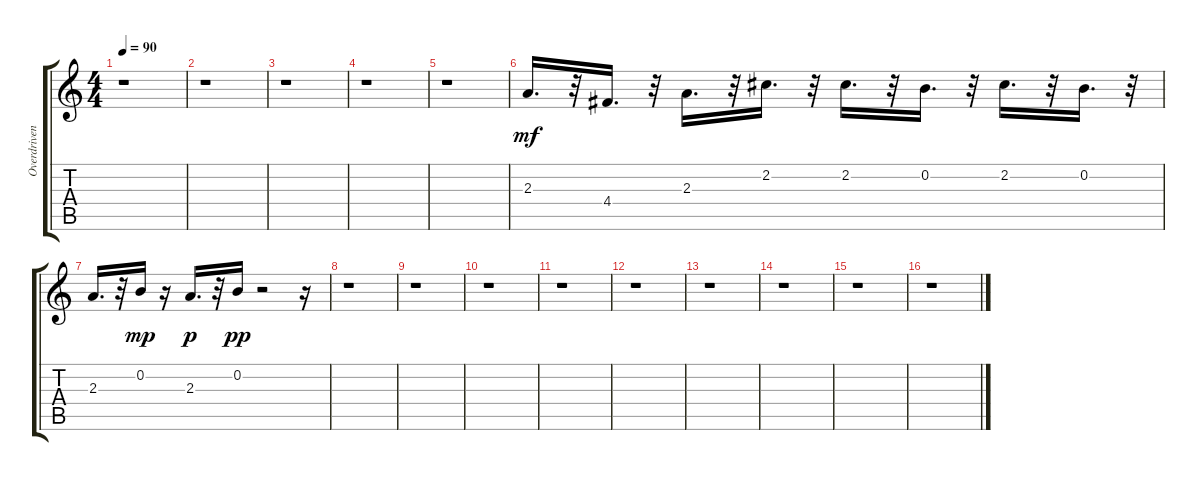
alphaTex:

\track ("Overdriven Guitar" "Overdriven") {instrument overdrivenguitar}
\staff {score tabs}
\tuning (E4 B3 G3 D3 A2 E2) {hide}
\ts (4 4)
\tempo 90
\clef g2
\ks c
r.1{dy mp} |
r.1 |
r.1 |
r.1 |
r.1 |
2.3.16{d dy mf} r.32 4.4.16{d} r.32 2.3.16{d} r.32 2.2.16{d} r.32 2.2.16{d} r.32 0.2.16{d} r.32 2.2.16{d} r.32 0.2.16{d} r.32 |
2.3.16{d} r.32 0.2.16{dy mp} r.16 2.3.16{d dy p} r.32 0.2.16{dy pp} r.2 r.16 |
r.1 |
r.1 |
r.1 |
r.1 |
r.1 |
r.1 |
r.1 |
r.1 |
r.1
